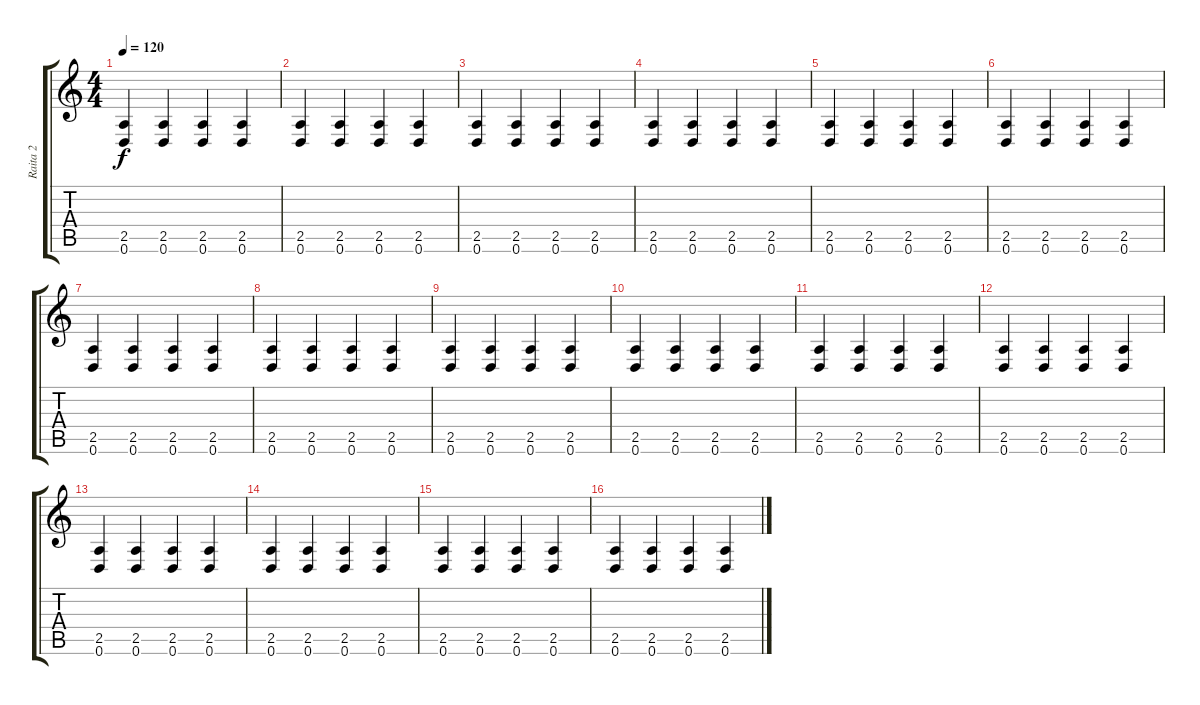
\track ("Raita 2" "Raita 2") {instrument overdrivenguitar}
\staff {score tabs}
\tuning (D4 A3 F3 C3 G2 D2) {hide}
\ts (4 4)
\tempo 120
\clef g2
\ks c
(2.5 0.6).4{dy f} (2.5 0.6).4 (2.5 0.6).4 (2.5 0.6).4 |
(2.5 0.6).4 (2.5 0.6).4 (2.5 0.6).4 (2.5 0.6).4 |
(2.5 0.6).4 (2.5 0.6).4 (2.5 0.6).4 (2.5 0.6).4 |
(2.5 0.6).4 (2.5 0.6).4 (2.5 0.6).4 (2.5 0.6).4 |
(2.5 0.6).4 (2.5 0.6).4 (2.5 0.6).4 (2.5 0.6).4 |
(2.5 0.6).4 (2.5 0.6).4 (2.5 0.6).4 (2.5 0.6).4 |
(2.5 0.6).4 (2.5 0.6).4 (2.5 0.6).4 (2.5 0.6).4 |
(2.5 0.6).4 (2.5 0.6).4 (2.5 0.6).4 (2.5 0.6).4 |
(2.5 0.6).4 (2.5 0.6).4 (2.5 0.6).4 (2.5 0.6).4 |
(2.5 0.6).4 (2.5 0.6).4 (2.5 0.6).4 (2.5 0.6).4 |
(2.5 0.6).4 (2.5 0.6).4 (2.5 0.6).4 (2.5 0.6).4 |
(2.5 0.6).4 (2.5 0.6).4 (2.5 0.6).4 (2.5 0.6).4 |
(2.5 0.6).4 (2.5 0.6).4 (2.5 0.6).4 (2.5 0.6).4 |
(2.5 0.6).4 (2.5 0.6).4 (2.5 0.6).4 (2.5 0.6).4 |
(2.5 0.6).4 (2.5 0.6).4 (2.5 0.6).4 (2.5 0.6).4 |
(2.5 0.6).4 (2.5 0.6).4 (2.5 0.6).4 (2.5 0.6).4
